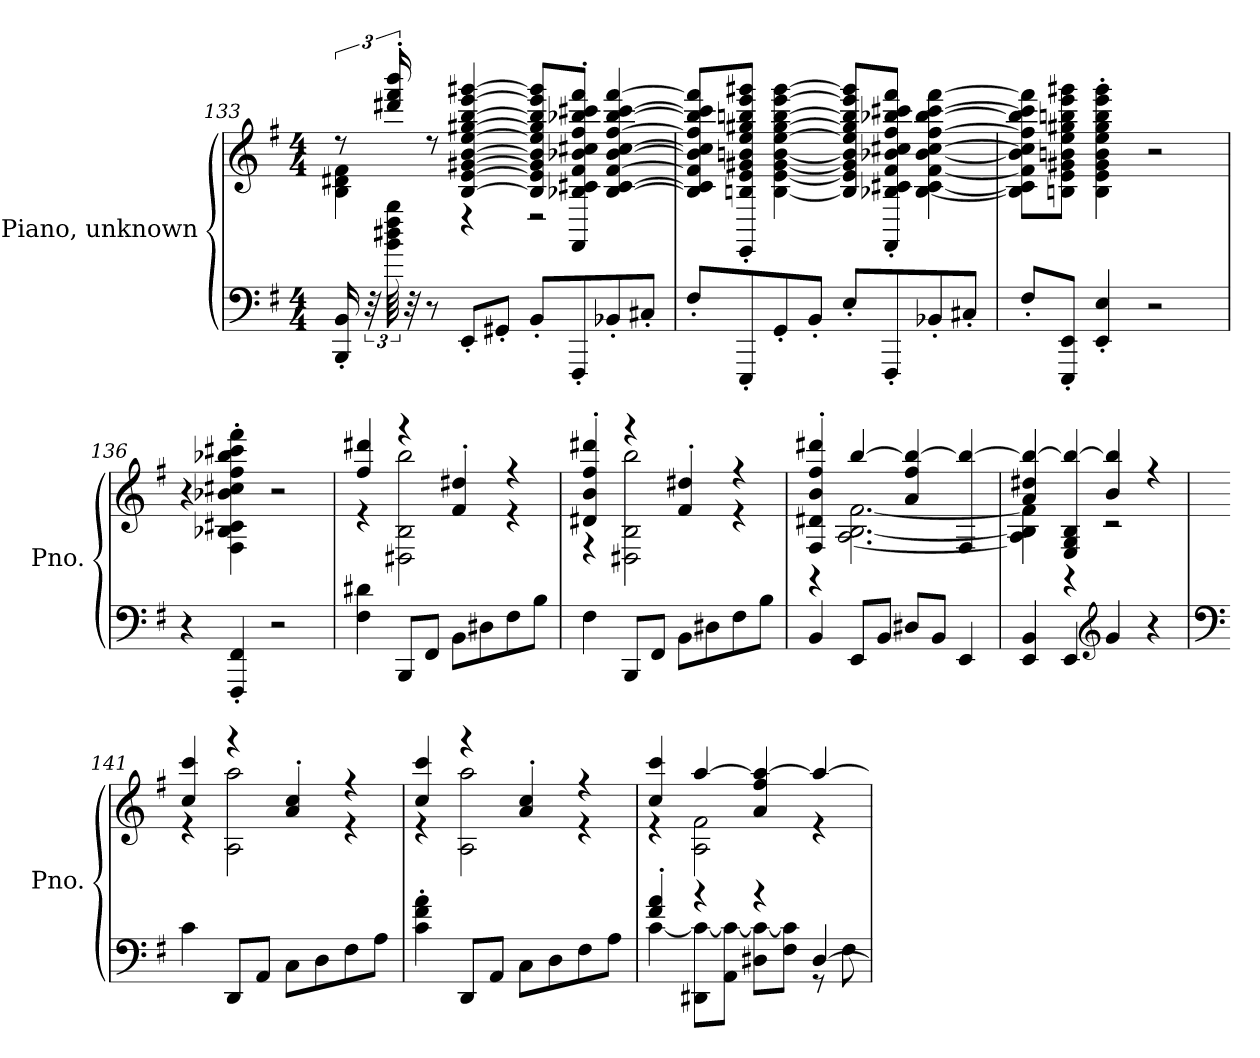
**kern	**kern
*part1	*part1
*staff2	*staff1
*I"Piano, unknown	*
*I'Pno.	*
!!LO:LB:g=z
*clefF4	*clefG2
*k[f#]	*k[f#]
*M4/4	*M4/4
=133	=133
*	*^
16BBB/' 16BB/'	12r	4B\ 4d#X\ 4f#\
48r	.	.
96b\ 96dd#X\ 96ff#\ 96bb\	24ddd#X/' 24fff#/' 24bbb/'	.
32r	.	.
8r	8r	.
8EE'/L	[4B/ [4e/ [4g#X/ [4b/ [4ee/ [4gg#X/ [4bb/ [4eee/ [4ggg#X/	4r
8GG#X'/J	.	.
8BB'/L	8B/] 8e/] 8g#/] 8b/] 8ee/] 8gg#/] 8bb/] 8eee/] 8ggg#/]L	2r
8FFF#'/	8FF#/' 8B-X/' 8c#X/' 8f#/' 8b-X/' 8cc#X/' 8ff#/' 8bb-X/' 8ccc#X/' 8fff#/'J	.
8BB-X'/	[4B-/ [4c#/ [4f#/ [4b-/ [4cc#/ [4ff#/ [4bb-/ [4ccc#/ [4fff#/	.
8C#X'/J	.	.
*	*v	*v
=134	=134
8F#'/L	8B-/] 8c#/] 8f#/] 8b-/] 8cc#/] 8ff#/] 8bb-/] 8ccc#/] 8fff#/]L
8EEE'/	8EE/' 8Bn/' 8e/' 8g#X/' 8bn/' 8ee/' 8gg#X/' 8bbn/' 8eee/' 8ggg#X/'J
8GG'/	[4B\ [4e\ [4g#\ [4b\ [4ee\ [4gg#\ [4bb\ [4eee\ [4ggg#\
8BB'/J	.
8E'/L	8B/] 8e/] 8g#/] 8b/] 8ee/] 8gg#/] 8bb/] 8eee/] 8ggg#/]L
8FFF#'/	8FF#/' 8B-X/' 8c#X/' 8f#/' 8b-X/' 8cc#X/' 8ff#/' 8bb-X/' 8ccc#X/' 8fff#/'J
8BB-X'/	[4B-\ [4c#\ [4f#\ [4b-\ [4cc#\ [4ff#\ [4bb-\ [4ccc#\ [4fff#\
8C#X'/J	.
=135	=135
8F#'/L	8B-\] 8c#\] 8f#\] 8b-\] 8cc#\] 8ff#\] 8bb-\] 8ccc#\] 8fff#\]L
8EEE/' 8EE/'J	8Bn\ 8e\ 8g#X\ 8bn\ 8ee\ 8gg#X\ 8bbn\ 8eee\ 8ggg#X\J
4EE/' 4E/'	4B\' 4e\' 4g#\' 4b\' 4ee\' 4gg#\' 4bb\' 4eee\' 4ggg#\'
2r	2r
!!LO:LB:g=z
=136	=136
4r	4r
4FFF#/' 4FF#/'	4F#\' 4B-X\' 4c#X\' 4b-X\' 4cc#X\' 4ff#\' 4bb-X\' 4ccc#X\' 4fff#\'
2r	2r
=137	=137
*	*^
4F#\ 4d#X\	4ff#/ 4ddd#X/	4r
8BBB/L	4r	2D#X\ 2B\ 2bb\
8FF#/J	.	.
8BB\L	4f#/' 4dd#X/'	.
8D#X\	.	.
8F#\	4r	4r
8B\J	.	.
=138	=138	=138
4F#\	4d#X/' 4b/' 4ff#/' 4ddd#X/'	4r
8BBB/L	4r	2D#X\ 2B\ 2bb\
8FF#/J	.	.
8BB\L	4f#/' 4dd#X/'	.
8D#X\	.	.
8F#\	4r	4r
8B\J	.	.
=139	=139	=139
4BB/	4F#/' 4d#X/' 4b/' 4ff#/' 4ddd#X/'	4r
8EE/L	[4bb/	[2.A\ [2.B\ [2.f#\
8BB/J	.	.
8D#X/L	4a/ 4ff#/ 4bb/_	.
8BB/J	.	.
4EE/	4F#/ 4bb/_	.
=140	=140	=140
4EE/ 4BB/	4a/ 4dd#X/ 4bb/_	4A\] 4B\] 4f#\]
4EE/	4E/ 4G/ 4B/ 4bb/_	4r
*clefG2	*	*
4g/	4b/ 4bb/]	2r
4r	4r	.
!!LO:LB:g=z	!!
=141	=141	=141
*clefF4	*	*
4c\	4cc/ 4ccc/	4r
8DD/L	4r	2A\ 2aa\
8AA/J	.	.
8C\L	4a/' 4cc/'	.
8D\	.	.
8F#\	4r	4r
8A\J	.	.
=142	=142	=142
4c\' 4f#\' 4a\'	4cc/ 4ccc/	4r
8DD/L	4r	2A\ 2aa\
8AA/J	.	.
8C\L	4a/' 4cc/'	.
8D\	.	.
8F#\	4r	4r
8A\J	.	.
=143	=143	=143
*^	*	*
4f#/' 4a/'	[4c\	4cc/ 4ccc/	4r
4r	8DD#X\ 8c\_L	[4aa/	2A\ 2f#\
.	8AA\ 8c\_J	.	.
4r	8D#X\ 8c\_L	4a/ 4ff#/ 4aa/_	.
.	8F#\ 8c\]J	.	.
[4D#/	8r	4aa/_	4r
.	8F#\	.	.
*v	*v	*	*
*	*v	*v
=	=
*-	*-
